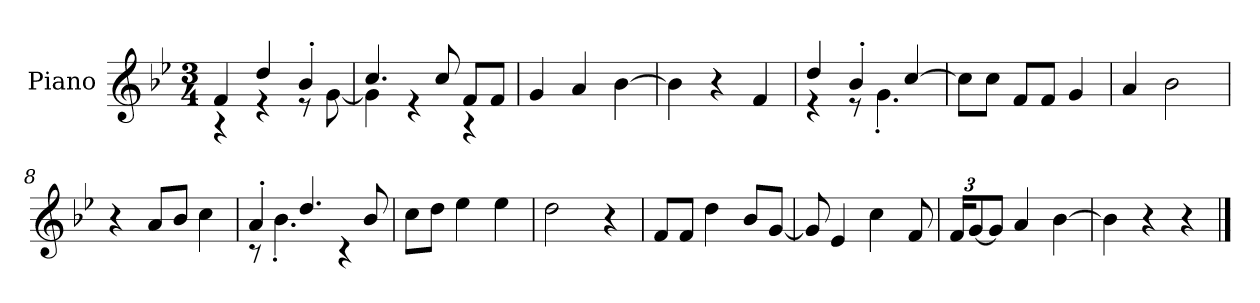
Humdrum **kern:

**kern
*part1
*staff1
*I"Piano
*I'P-no
*clefG2
*k[b-e-]
*M3/4
*MM175
=1
*^
4f/	4r
4dd/	4r
4b-'/	8r
.	[8g\
=2	=2
4.cc/	4g\]
.	4r
8cc/	.
8f/L	4r
8f/J	.
*v	*v
=3
4g/
4a/
[4b-\
=4
4b-\]
4r
4f/
=5
*^
4dd/	4r
4b-'/	8r
.	4.g'\
[4cc/	.
*v	*v
=6
8cc\L]
8cc\J
8f/L
8f/J
4g/
=7
4a/
2b-\
=8
4r
8a/L
8b-/J
4cc\
!!LO:LB:g=z
=9
*^
4a'/	8r
.	4.b-'\
4.dd/	.
.	4r
8b-/	.
*v	*v
=10
8cc\L
8dd\J
4ee-\
4ee-\
=11
2dd\
4r
=12
8f/L
8f/J
4dd\
8b-/L
[8g/J
=13
8g/]
4e-/
4cc\
8f/
=14
*Xbrackettup
24f/KL
[12g/
8g/J]
4a/
[4b-\
=15
4b-\]
4r
4r
==
*-
